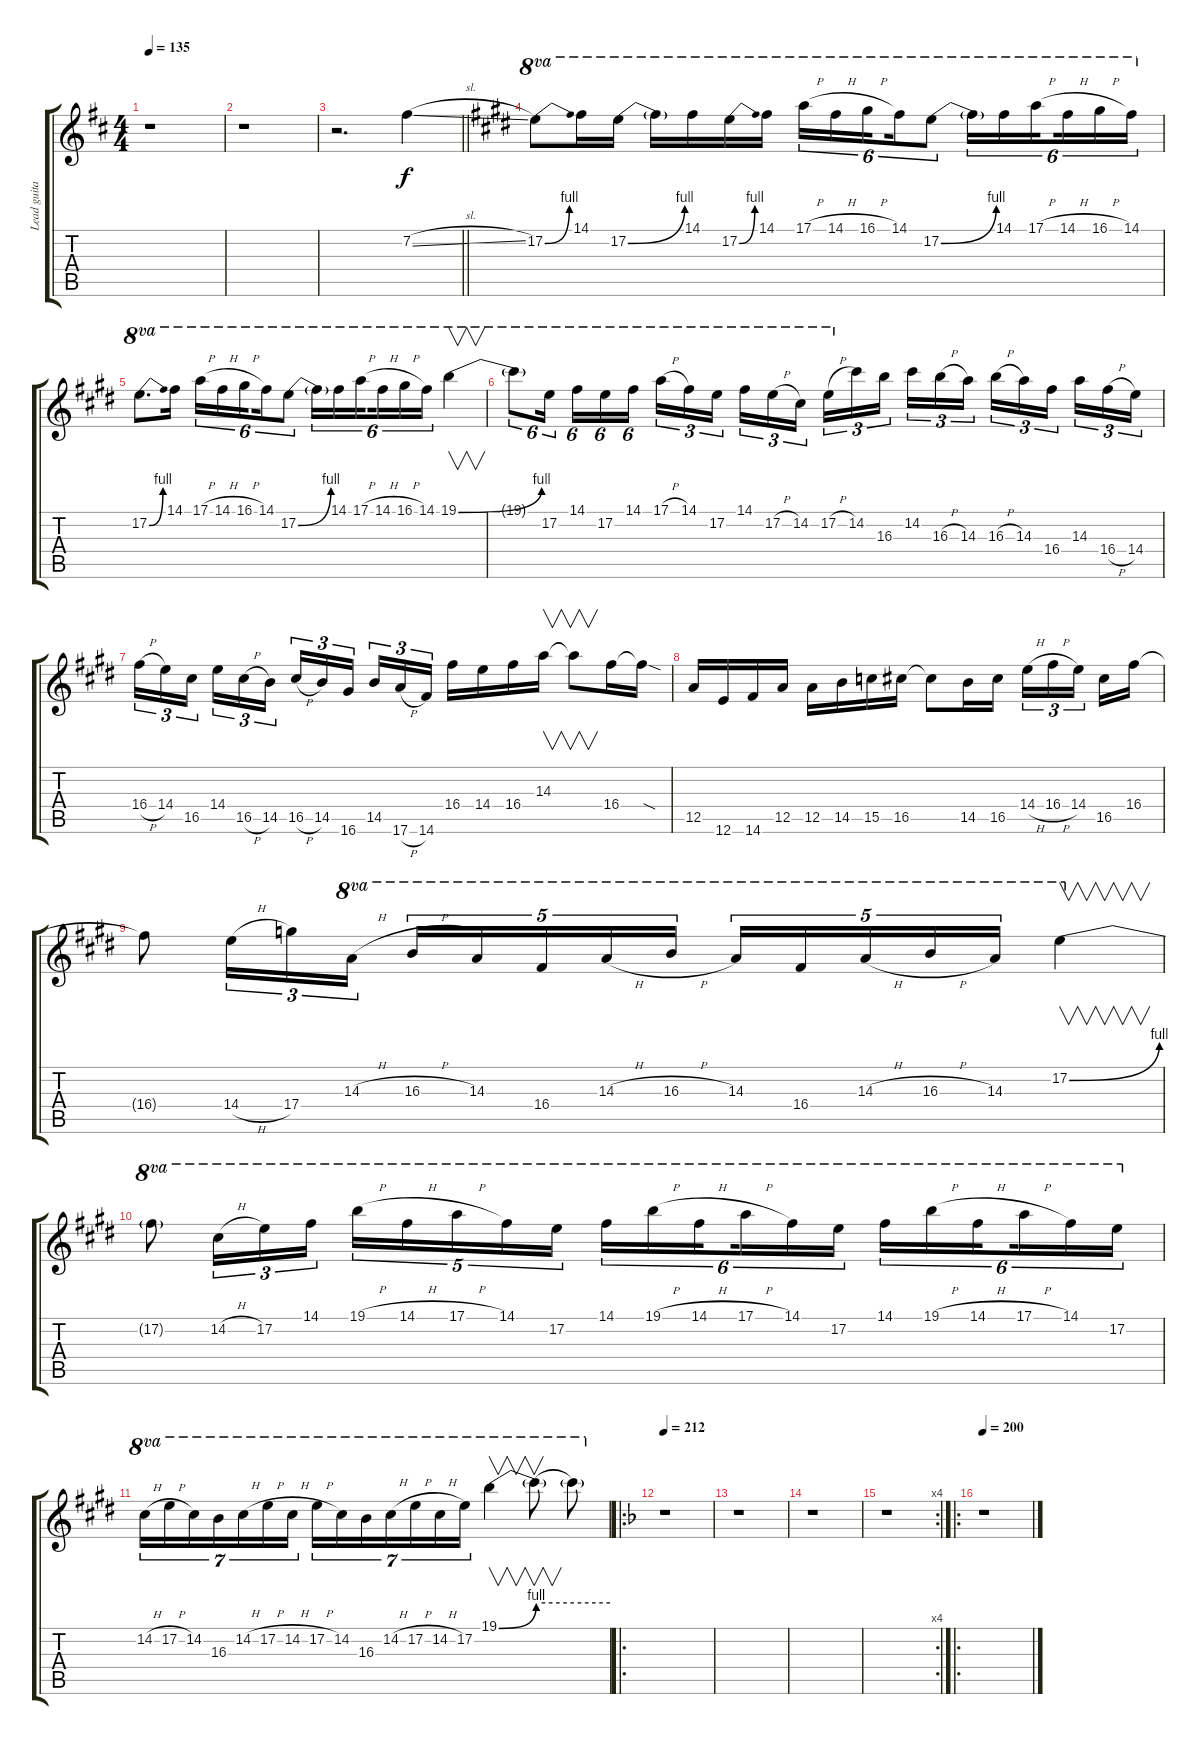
\track ("Lead guitars" "Lead guita") {instrument distortionguitar}
\staff {score tabs}
\tuning (E4 B3 G3 D3 A2 E2) {hide}
\ts (4 4)
\tempo 135
\clef g2
\ks d
r.1{dy f} |
r.1 |
\barLineRight lightlight
r.2{d} 7.2{sl}.4 |
\ks e
17.2{be (bend 0 0 60 4)}.8{ot 8va} 14.1.16{ot 8va} 17.2{be (bend 0 0 60 4)}.16{ot 8va} 17.2{t}.16{ot 8va} 14.1.16{ot 8va} 17.2{be (bend 0 0 60 4)}.16{ot 8va} 14.1.16{ot 8va} 17.1{h}.16{tu (6 4) ot 8va} 14.1{h}.16{tu (6 4) ot 8va} 16.1{h}.16{tu (6 4) ot 8va beam splitsecondary} 14.1.16{tu (6 4) ot 8va} 17.2{be (bend 0 0 60 4)}.8{tu (6 4) ot 8va} 17.2{t}.16{tu (6 4) ot 8va} 14.1.16{tu (6 4) ot 8va} 17.1{h}.16{tu (6 4) ot 8va beam splitsecondary} 14.1{h}.16{tu (6 4) ot 8va} 16.1{h}.16{tu (6 4) ot 8va} 14.1.16{tu (6 4) ot 8va} |
\ks c#minor
17.2{be (bend 0 0 60 4)}.8{d ot 8va} 14.1.16{ot 8va} 17.1{h}.16{tu (6 4) ot 8va} 14.1{h}.16{tu (6 4) ot 8va} 16.1{h}.16{tu (6 4) ot 8va beam splitsecondary} 14.1.16{tu (6 4) ot 8va} 17.2{be (bend 0 0 60 4)}.8{tu (6 4) ot 8va} 17.2{t}.16{tu (6 4) ot 8va} 14.1.16{tu (6 4) ot 8va} 17.1{h}.16{tu (6 4) ot 8va beam splitsecondary} 14.1{h}.16{tu (6 4) ot 8va} 16.1{h}.16{tu (6 4) ot 8va} 14.1.16{tu (6 4) ot 8va} 19.1{be (bend 0 0 60 4)}.4{v ot 8va} |
\ks e
19.1{t}.8{tu (6 4) ot 8va} 17.2.16{tu (6 4) ot 8va beam splitsecondary} 14.1.16{tu (6 4) ot 8va} 17.2.16{tu (6 4) ot 8va} 14.1.16{tu (6 4) ot 8va} 17.1{h}.16{tu (3 2) ot 8va} 14.1.16{tu (3 2) ot 8va} 17.2.16{tu (3 2) ot 8va beam splitsecondary} 14.1.16{tu (3 2) ot 8va} 17.2{h}.16{tu (3 2) ot 8va} 14.2.16{tu (3 2) ot 8va} 17.2{h}.16{tu (3 2) ot 8va} 14.2.16{tu (3 2)} 16.3.16{tu (3 2) beam splitsecondary} 14.2.16{tu (3 2)} 16.3{h}.16{tu (3 2)} 14.3.16{tu (3 2)} 16.3{h}.16{tu (3 2)} 14.3.16{tu (3 2)} 16.4.16{tu (3 2) beam splitsecondary} 14.3.16{tu (3 2)} 16.4{h}.16{tu (3 2)} 14.4.16{tu (3 2)} |
\ks c#minor
16.4{h}.16{tu (3 2)} 14.4.16{tu (3 2)} 16.5.16{tu (3 2) beam splitsecondary} 14.4.16{tu (3 2)} 16.5{h}.16{tu (3 2)} 14.5.16{tu (3 2)} 16.5{h}.16{tu (3 2)} 14.5.16{tu (3 2)} 16.6.16{tu (3 2) beam splitsecondary} 14.5.16{tu (3 2)} 17.6{h}.16{tu (3 2)} 14.6.16{tu (3 2)} 16.4.16 14.4.16 16.4.16 14.3.16{v} 14.3{t}.8{v} 16.4.16 16.4{sod t}.16 |
\ks e
12.5.16 12.6.16 14.6.16 12.5.16 12.5.16 14.5.16 15.5.16 16.5.16 16.5{t}.8 14.5.16 16.5.16 14.4{h}.16{tu (3 2)} 16.4{h}.16{tu (3 2)} 14.4.16{tu (3 2) beam splitsecondary} 16.5.16 16.4.16 |
\ks c#minor
16.4{t}.8 14.4{h}.16{tu (3 2)} 17.4.16{tu (3 2)} 14.3{h}.16{tu (3 2) ot 8va} 16.3{h}.16{tu (5 4) ot 8va} 14.3.16{tu (5 4) ot 8va} 16.4.16{tu (5 4) ot 8va} 14.3{h}.16{tu (5 4) ot 8va} 16.3{h}.16{tu (5 4) ot 8va} 14.3.16{tu (5 4) ot 8va} 16.4.16{tu (5 4) ot 8va} 14.3{h}.16{tu (5 4) ot 8va} 16.3{h}.16{tu (5 4) ot 8va} 14.3.16{tu (5 4) ot 8va} 17.2{be (bend 0 0 60 4)}.4{v ot 8va} |
\ks e
17.2{t}.8{ot 8va} 14.2{h}.16{tu (3 2) ot 8va} 17.2.16{tu (3 2) ot 8va} 14.1.16{tu (3 2) ot 8va} 19.1{h}.16{tu (5 4) ot 8va} 14.1{h}.16{tu (5 4) ot 8va} 17.1{h}.16{tu (5 4) ot 8va} 14.1.16{tu (5 4) ot 8va} 17.2.16{tu (5 4) ot 8va} 14.1.16{tu (6 4) ot 8va} 19.1{h}.16{tu (6 4) ot 8va} 14.1{h}.16{tu (6 4) ot 8va beam splitsecondary} 17.1{h}.16{tu (6 4) ot 8va} 14.1.16{tu (6 4) ot 8va} 17.2.16{tu (6 4) ot 8va} 14.1.16{tu (6 4) ot 8va} 19.1{h}.16{tu (6 4) ot 8va} 14.1{h}.16{tu (6 4) ot 8va beam splitsecondary} 17.1{h}.16{tu (6 4) ot 8va} 14.1.16{tu (6 4) ot 8va} 17.2.16{tu (6 4) ot 8va} |
\ks c#minor
14.2{h}.16{tu (7 4) ot 8va} 17.2{h}.16{tu (7 4) ot 8va} 14.2.16{tu (7 4) ot 8va} 16.3.16{tu (7 4) ot 8va} 14.2{h}.16{tu (7 4) ot 8va} 17.2{h}.16{tu (7 4) ot 8va} 14.2{h}.16{tu (7 4) ot 8va} 17.2{h}.16{tu (7 4) ot 8va} 14.2.16{tu (7 4) ot 8va} 16.3.16{tu (7 4) ot 8va} 14.2{h}.16{tu (7 4) ot 8va} 17.2{h}.16{tu (7 4) ot 8va} 14.2{h}.16{tu (7 4) ot 8va} 17.2.16{tu (7 4) ot 8va} 19.1{be (bend 0 0 60 4)}.4{v ot 8va} 19.1{be (hold 0 4 60 4) t}.8{v ot 8va} 19.1{t}.8{ot 8va} |
\ro
\tempo 212
\ks f
r.1 |
r.1 |
r.1 |
\rc 4
r.1 |
\ro
\tempo 200
r.1
